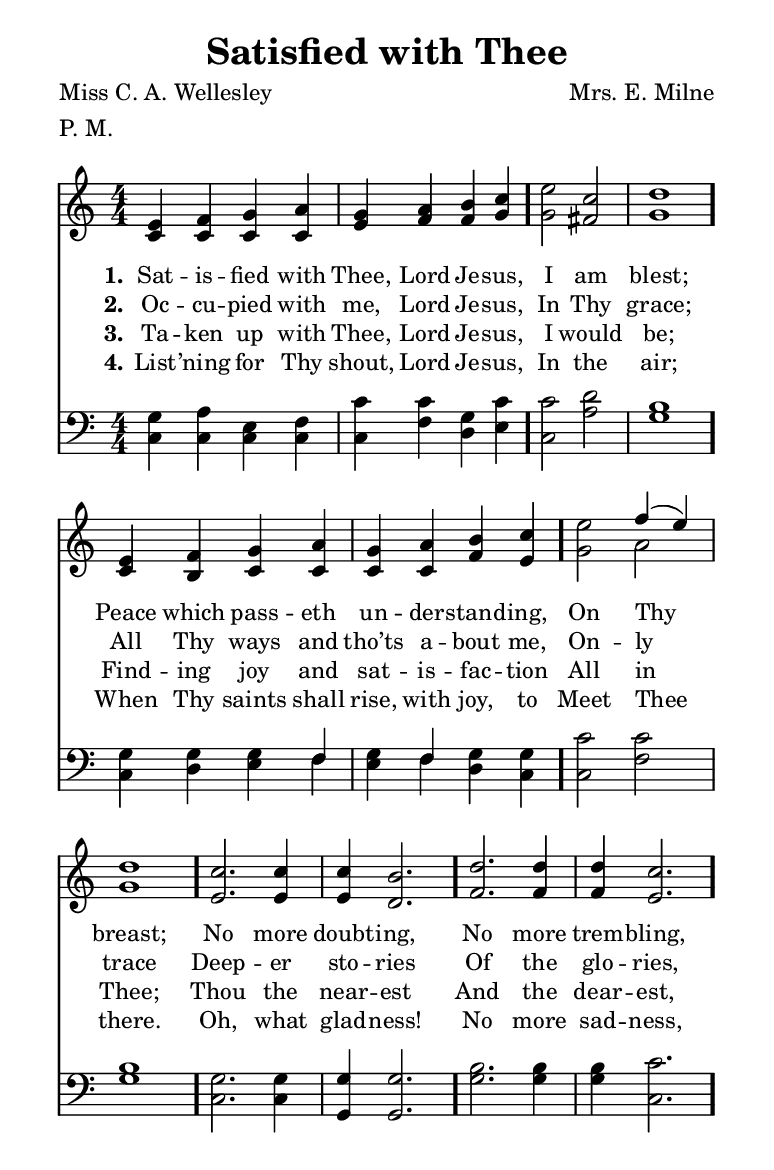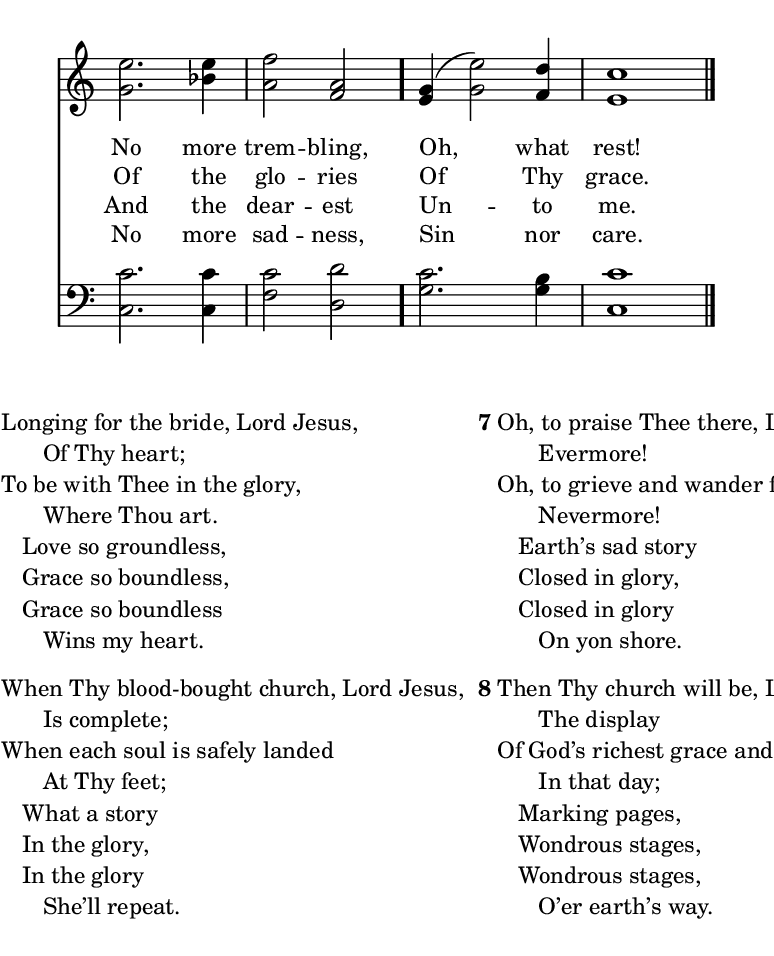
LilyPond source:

\include "common/global.ily"
\paper {
  \include "common/paper.ily"
  ragged-bottom = ##t
}

\header{
  hymnnumber = "262"
  title = "Satisfied with Thee"
  tunename = ""
  meter = "P. M."
  poet = "Miss C. A. Wellesley"
  composer = "Mrs. E. Milne"
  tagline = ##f
}

global = {
  \include "common/overrides.ily"
  \override Staff.TimeSignature.style = #'numbered
  \time 4/4
  \override Score.MetronomeMark.transparent = ##t % hide all fermata changes too
  \tempo 4=120
  \key c \major
  \autoBeamOff
}

notesSoprano = {
\global
\relative c' {

  e4 f g a | g a b c |
  e2 c | d1 |
  e,4 f g a | g a b c |
  e2 f4( e) | d1 |
  c2. c4 | c4 b2. |
  d2. d4 | d c2. |
  e2. e4 | f2 a, |
  g4( e'2) d4 | c1 |

  \bar "|."

}
}

notesAlto = {
\global
\relative e' {

  c4 c c c | e f f g
  g2 fis | g1 |
  c,4 b c c | c c f e |
  g2 a | g1 |
  e2. e4 | e d2. |
  f2. f4 | f4 e2. |
  g2. bes4 | a2 f |
  e4( g2) f4 | e1 |

}
}

notesTenor = {
\global
\relative a {

  g4 a e f | c' c g c |
  c2 d2 | b1 |
  g4 g g f | g f g g |
  c2 c | b1 |
  g2. g4 | g4 g2. |
  b2. b4 | b c2. |
  c2. c4 | c2 d |
  c2. b4 | c1 |

}
}

notesBass = {
\global
\relative f {

  c4 c c c | c f d e |
  c2 a' | g1 |
  c,4 d e f | e f d c |
  c2 f | g1 |
  c,2. c4 | g4 g2. |
  g'2. g4 | g c,2. |
  c2. c4 | f2 d |
  g2. g4 | c,1 |

}
}

wordsA = \lyricmode {
\set stanza = "1."

Sat -- is -- fied with Thee, Lord Je -- sus, \bar "."
I am blest; \bar "."
Peace which pass -- eth un -- der -- stand -- ing, \bar "."
On Thy breast; \bar "."
No more doubt -- ing, \bar "."
No more trem -- bling, \bar "."
No more trem -- bling, \bar "."
Oh, what rest! \bar "."

}

wordsB = \lyricmode {
\set stanza = "2."

Oc -- cu -- pied with me, Lord Je -- sus,
In Thy grace;
All Thy ways and tho’ts a -- bout me,
On -- ly trace
Deep -- er sto -- ries
Of the glo -- ries,
Of the glo -- ries
Of Thy grace.

}

wordsC = \lyricmode {
\set stanza = "3."

Ta -- ken up with Thee, Lord Je -- sus,
I would be;
Find -- ing joy and sat -- is -- fac -- tion
All in Thee;
Thou the near -- est
And the dear -- est,
And the dear -- est
Un -- to me.

}

wordsD = \lyricmode {
\set stanza = "4."

List -- ’ning for Thy shout, Lord Je -- sus,
In the air;
When Thy saints shall rise, with joy, to
Meet Thee there.
Oh, what glad -- ness!
No more sad -- ness,
No more sad -- ness,
Sin nor care.

}

wordsE = \markuplist {

\line { Longing for the bride, Lord Jesus, }
\line { { \hspace #4 } Of Thy heart; }
\line { To be with Thee in the glory, }
\line { { \hspace #4 } Where Thou art. }
\line { { \hspace #2 } Love so groundless, }
\line { { \hspace #2 } Grace so boundless, }
\line { { \hspace #2 } Grace so boundless }
\line { { \hspace #4 } Wins my heart. }

}

wordsF = \markuplist {

\line { When Thy blood-bought church, Lord Jesus, }
\line { { \hspace #4 } Is complete; }
\line { When each soul is safely landed }
\line { { \hspace #4 } At Thy feet; }
\line { { \hspace #2 } What a story }
\line { { \hspace #2 } In the glory, }
\line { { \hspace #2 } In the glory }
\line { { \hspace #4 } She’ll repeat. }

}

wordsG = \markuplist {

\line { Oh, to praise Thee there, Lord Jesus, }
\line { { \hspace #4 } Evermore! }
\line { Oh, to grieve and wander from Thee }
\line { { \hspace #4 } Nevermore! }
\line { { \hspace #2 } Earth’s sad story }
\line { { \hspace #2 } Closed in glory, }
\line { { \hspace #2 } Closed in glory }
\line { { \hspace #4 } On yon shore. }

}

wordsH = \markuplist {

\line { Then Thy church will be, Lord Jesus, }
\line { { \hspace #4 } The display }
\line { Of God’s richest grace and kindness }
\line { { \hspace #4 } In that day; }
\line { { \hspace #2 } Marking pages, }
\line { { \hspace #2 } Wondrous stages, }
\line { { \hspace #2 } Wondrous stages, }
\line { { \hspace #4 } O’er earth’s way.}

}

\score {
  \context ChoirStaff <<
    \context Staff = upper <<
      \set Staff.autoBeaming = ##f
      \set ChoirStaff.systemStartDelimiter = #'SystemStartBar
      \set ChoirStaff.printPartCombineTexts = ##f
      \partcombine #'(2 . 11) \notesSoprano \notesAlto
      \context NullVoice = sopranos { \voiceOne << \notesSoprano >> }
      \context Lyrics = one   \lyricsto sopranos \wordsA
      \context Lyrics = two   \lyricsto sopranos \wordsB
      \context Lyrics = three \lyricsto sopranos \wordsC
      \context Lyrics = four  \lyricsto sopranos \wordsD
    >>
    \context Staff = men <<
      \set Staff.autoBeaming = ##f
      \clef bass
      \set ChoirStaff.printPartCombineTexts = ##f
      \partcombine #'(2 . 11) \notesTenor \notesBass
    >>
  >>
  \layout {
    \include "common/layout.ily"
  }
  \midi{
    \include "common/midi.ily"
  }
}

\noPageBreak

\markup { \fill-line {
  \hspace #0.1
  \column {
  \line{ \bold 5 \column { \wordsE } } \combine \null \vspace #0.4
  \line{ \bold 6 \column { \wordsF } }
  }
  \hspace #0.1
  \column {
  \line{ \bold 7 \column { \wordsG } } \combine \null \vspace #0.4
  \line{ \bold 8 \column { \wordsH } }
  }
  \hspace #0.1
} }

\version "2.19.49"  % necessary for upgrading to future LilyPond versions.

% vi:set et ts=2 sw=2 ai nocindent syntax=lilypond:
